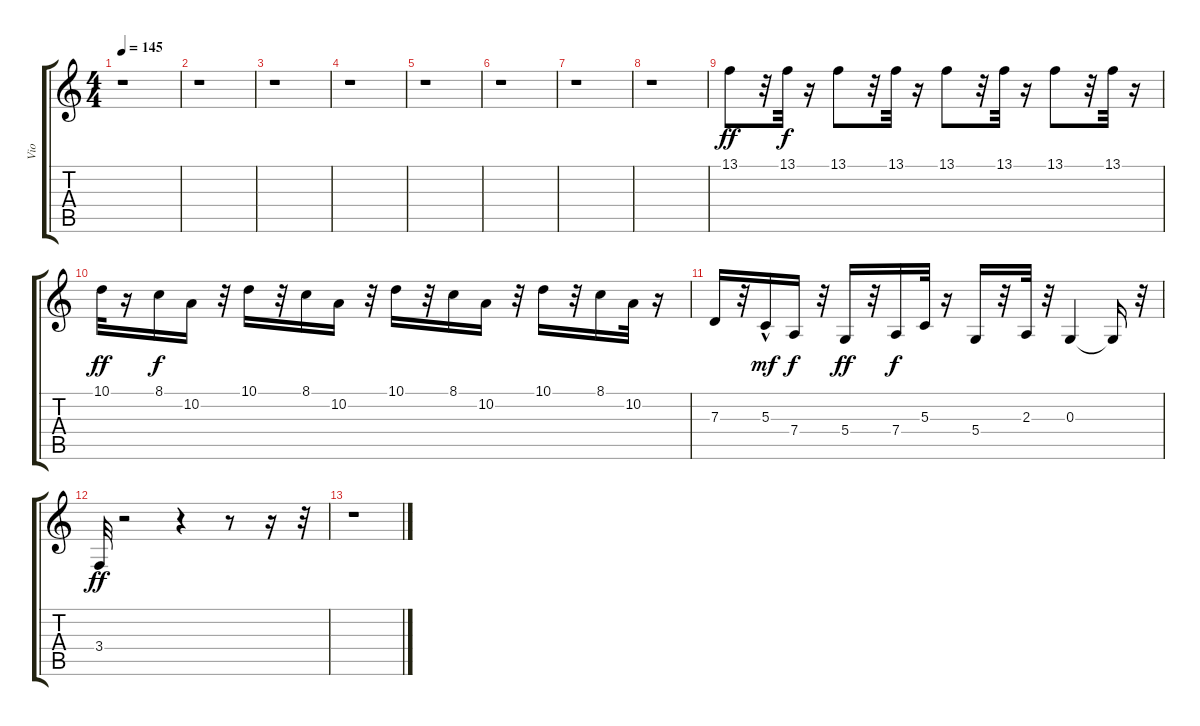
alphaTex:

\track ("Vio" "Vio") {instrument violin}
\staff {score tabs}
\tuning (E4 B3 G3 D3 A2 E2) {hide}
\ts (4 4)
\tempo 145
\clef g2
\ks c
r.1{dy ff} |
r.1 |
r.1 |
r.1 |
r.1 |
r.1 |
r.1 |
r.1 |
13.1.8 r.32 13.1.32{dy f} r.16 13.1.8 r.32 13.1.32 r.16 13.1.8 r.32 13.1.32 r.16 13.1.8 r.32 13.1.32 r.16 |
10.1.32{dy ff} r.16 8.1.16{dy f} 10.2.16 r.32 10.1.16 r.32 8.1.16 10.2.16 r.32 10.1.16 r.32 8.1.16 10.2.16 r.32 10.1.16 r.32 8.1.16 10.2.32 r.16 |
7.3.16 r.32 5.3{hac}.16{dy mf} 7.4.16{dy f} r.32 5.4.16{dy ff} r.32 7.4.16{dy f} 5.3.32 r.16 5.4.16 r.32 2.3.32 r.32 0.3.4 0.3{t}.16 r.32 |
3.4.32{dy ff} r.2 r.4 r.8 r.16 r.32 |
r.1
